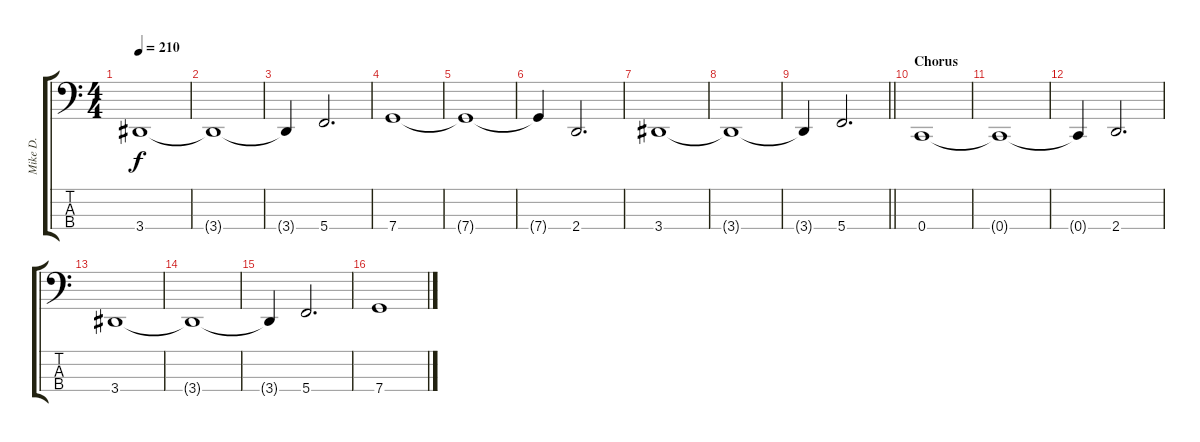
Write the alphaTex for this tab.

\track ("Mike D." "Mike D.") {instrument electricbassfinger}
\staff {score tabs}
\tuning (F2 C2 G1 C1) {hide}
\ts (4 4)
\tempo 210
\clef f4
\ks c
3.4.1{dy f} |
3.4{t}.1 |
3.4{t}.4 5.4.2{d} |
7.4.1 |
7.4{t}.1 |
7.4{t}.4 2.4.2{d} |
3.4.1 |
3.4{t}.1 |
\barLineRight lightlight
3.4{t}.4 5.4.2{d} |
\section ("" "Chorus")
0.4.1 |
0.4{t}.1 |
0.4{t}.4 2.4.2{d} |
3.4.1 |
3.4{t}.1 |
3.4{t}.4 5.4.2{d} |
7.4.1
